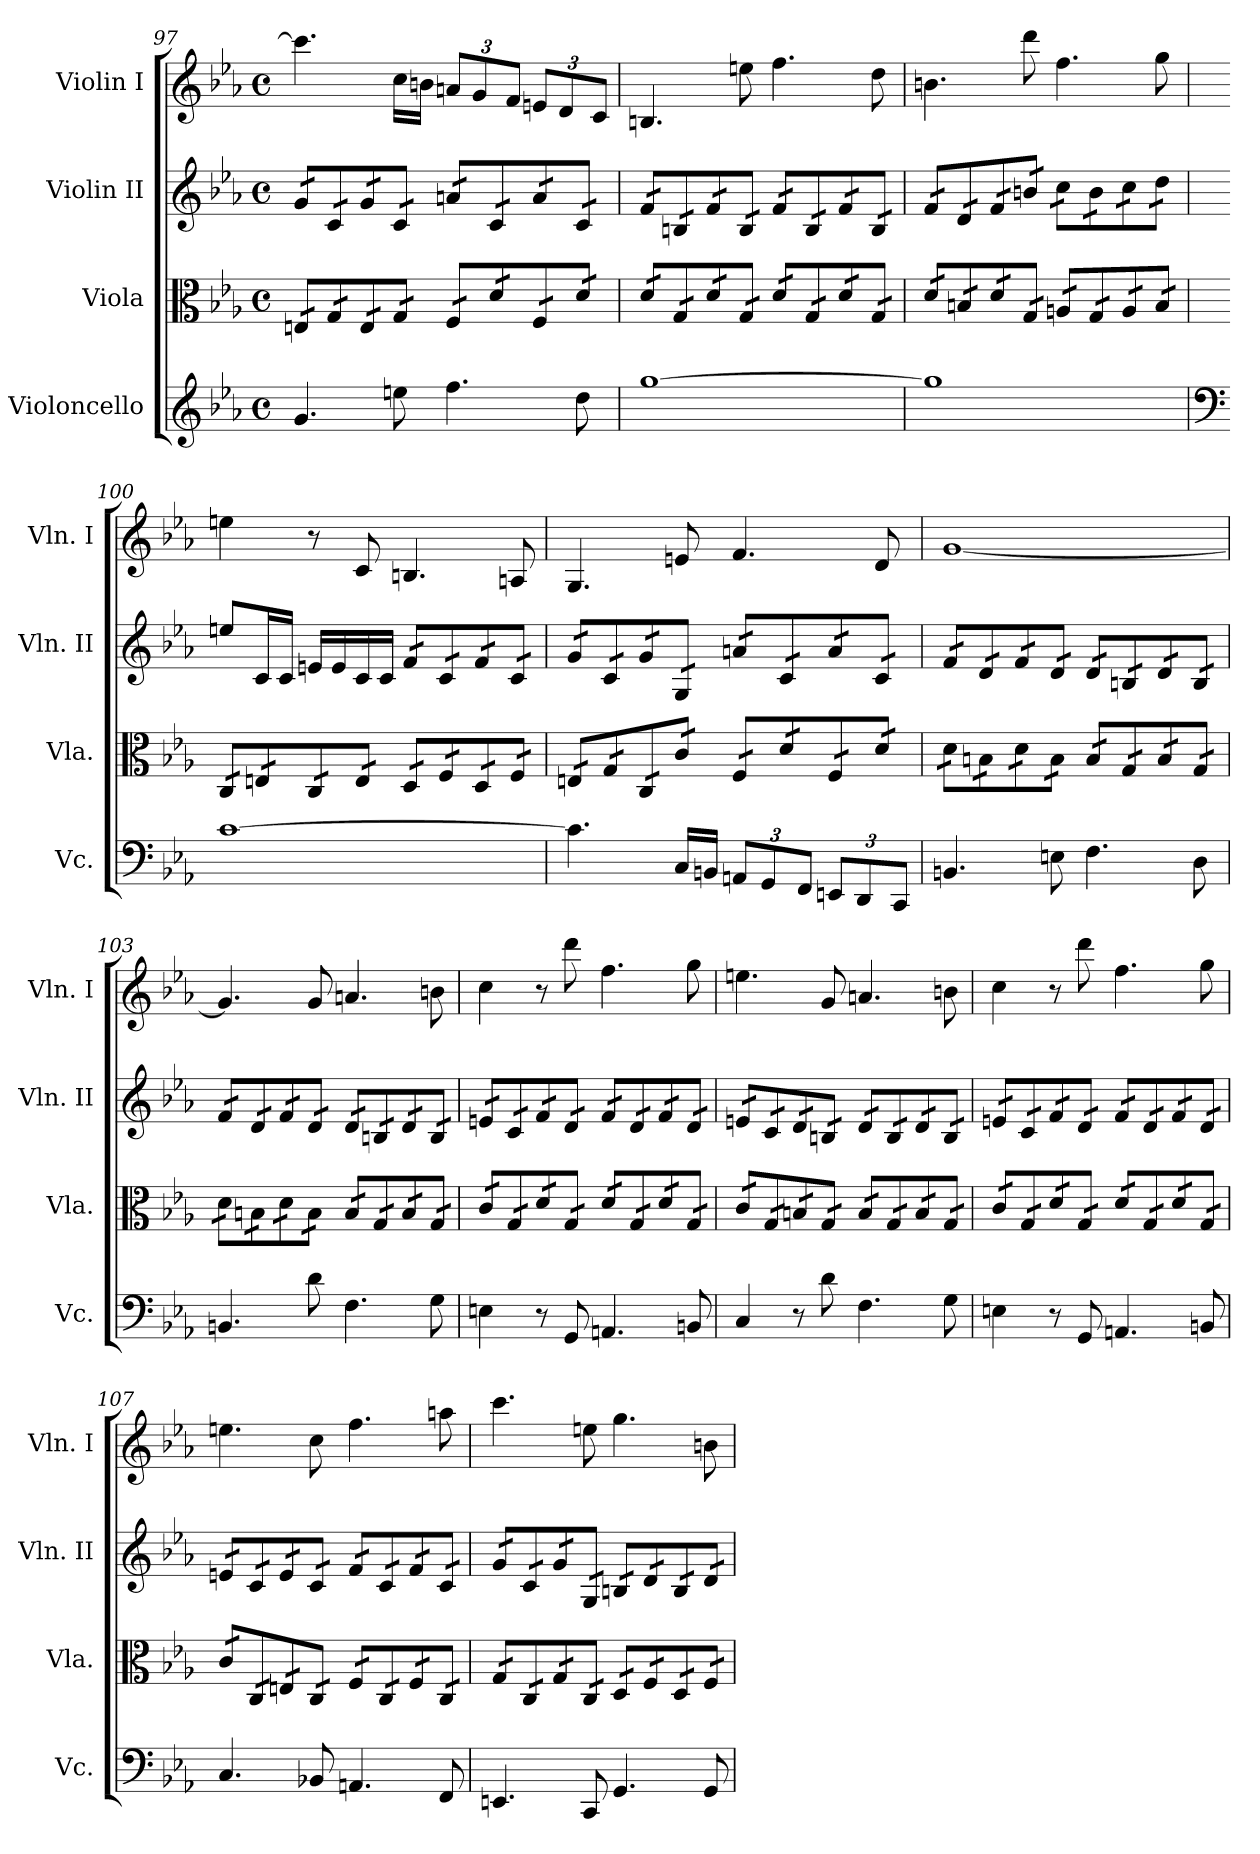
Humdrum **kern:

**kern	**kern	**kern	**kern
*part4	*part3	*part2	*part1
*staff4	*staff3	*staff2	*staff1
*I"Violoncello	*I"Viola	*I"Violin II	*I"Violin I
*I'Vc.	*I'Vla.	*I'Vln. II	*I'Vln. I
*clefG2	*clefC3	*clefG2	*clefG2
*k[b-e-a-]	*k[b-e-a-]	*k[b-e-a-]	*k[b-e-a-]
*E-:	*E-:	*E-:	*E-:
*M4/4	*M4/4	*M4/4	*M4/4
*met(c)	*met(c)	*met(c)	*met(c)
=97	=97	=97	=97
*	*tremolo	*	*
*	*	*tremolo	*
4.g/	16En/LL	16g/LL	4.ccc\]
.	16En/	16g/	.
.	16G/	16c/	.
.	16G/	16c/	.
.	16E/	16g/	.
.	16E/	16g/	.
8een\	16G/	16c/	16cc\LL
.	16G/JJ	16c/JJ	16bn\JJ
*	*	*	*Xbrackettup
4.ff\	16F/LL	16an/LL	12an/L
.	16F/	16an/	.
.	.	.	12g/
.	16d/	16c/	.
.	.	.	12f/J
.	16d/	16c/	.
.	16F/	16a/	12en/L
.	16F/	16a/	.
.	.	.	12d/
8dd\	16d/	16c/	.
.	.	.	12c/J
.	16d/JJ	16c/JJ	.
!!LO:LB:g=z
=98	=98	=98	=98
[1gg	16d/LL	16f/LL	4.Bn/
.	16d/	16f/	.
.	16G/	16Bn/	.
.	16G/	16Bn/	.
.	16d/	16f/	.
.	16d/	16f/	.
.	16G/	16B/	8een\
.	16G/JJ	16B/JJ	.
.	16d/LL	16f/LL	4.ff\
.	16d/	16f/	.
.	16G/	16B/	.
.	16G/	16B/	.
.	16d/	16f/	.
.	16d/	16f/	.
.	16G/	16B/	8dd\
.	16G/JJ	16B/JJ	.
=99	=99	=99	=99
1gg]	16d/LL	16f/LL	4.bn\
.	16d/	16f/	.
.	16Bn/	16d/	.
.	16Bn/	16d/	.
.	16d/	16f/	.
.	16d/	16f/	.
.	16G/	16bn/	8ddd\
.	16G/JJ	16bn/JJ	.
.	16An/LL	16cc\LL	4.ff\
.	16An/	16cc\	.
.	16G/	16b\	.
.	16G/	16b\	.
.	16A/	16cc\	.
.	16A/	16cc\	.
.	16B/	16dd\	8gg\
.	16B/JJ	16dd\JJ	.
*	*	*Xtremolo	*
=100	=100	=100	=100
*clefF4	*	*	*
[1c	16C/LL	8een/L	4een\
.	16C/	.	.
.	16En/	16c/L	.
.	16En/	16c/JJ	.
.	16C/	16en/LL	8r
.	16C/	16e/	.
.	16E/	16c/	8c/
.	16E/JJ	16c/JJ	.
*	*	*tremolo	*
.	16D/LL	16f/LL	4.Bn/
.	16D/	16f/	.
.	16F/	16c/	.
.	16F/	16c/	.
.	16D/	16f/	.
.	16D/	16f/	.
.	16F/	16c/	8An/
.	16F/JJ	16c/JJ	.
=101	=101	=101	=101
4.c\]	16En/LL	16g/LL	4.G/
.	16En/	16g/	.
.	16G/	16c/	.
.	16G/	16c/	.
.	16C/	16g/	.
.	16C/	16g/	.
16C/LL	16c/	16G/	8en/
16BBn/JJ	16c/JJ	16G/JJ	.
*Xbrackettup	*	*	*
12AAn/L	16F/LL	16an/LL	4.f/
.	16F/	16an/	.
12GG/	.	.	.
.	16d/	16c/	.
12FF/J	.	.	.
.	16d/	16c/	.
12EEn/L	16F/	16a/	.
.	16F/	16a/	.
12DD/	.	.	.
.	16d/	16c/	8d/
12CC/J	.	.	.
.	16d/JJ	16c/JJ	.
!!LO:LB:g=z
=102	=102	=102	=102
4.BBn/	16d\LL	16f/LL	[1g
.	16d\	16f/	.
.	16Bn\	16d/	.
.	16Bn\	16d/	.
.	16d\	16f/	.
.	16d\	16f/	.
8En\	16B\	16d/	.
.	16B\JJ	16d/JJ	.
4.F\	16B/LL	16d/LL	.
.	16B/	16d/	.
.	16G/	16Bn/	.
.	16G/	16Bn/	.
.	16B/	16d/	.
.	16B/	16d/	.
8D\	16G/	16B/	.
.	16G/JJ	16B/JJ	.
=103	=103	=103	=103
4.BBn/	16d\LL	16f/LL	4.g/]
.	16d\	16f/	.
.	16Bn\	16d/	.
.	16Bn\	16d/	.
.	16d\	16f/	.
.	16d\	16f/	.
8d\	16B\	16d/	8g/
.	16B\JJ	16d/JJ	.
4.F\	16B/LL	16d/LL	4.an/
.	16B/	16d/	.
.	16G/	16Bn/	.
.	16G/	16Bn/	.
.	16B/	16d/	.
.	16B/	16d/	.
8G\	16G/	16B/	8bn\
.	16G/JJ	16B/JJ	.
=104	=104	=104	=104
4En\	16c/LL	16en/LL	4cc\
.	16c/	16en/	.
.	16G/	16c/	.
.	16G/	16c/	.
8r	16d/	16f/	8r
.	16d/	16f/	.
8GG/	16G/	16d/	8ddd\
.	16G/JJ	16d/JJ	.
4.AAn/	16d/LL	16f/LL	4.ff\
.	16d/	16f/	.
.	16G/	16d/	.
.	16G/	16d/	.
.	16d/	16f/	.
.	16d/	16f/	.
8BBn/	16G/	16d/	8gg\
.	16G/JJ	16d/JJ	.
=105	=105	=105	=105
4C/	16c/LL	16en/LL	4.een\
.	16c/	16en/	.
.	16G/	16c/	.
.	16G/	16c/	.
8r	16Bn/	16d/	.
.	16Bn/	16d/	.
8d\	16G/	16Bn/	8g/
.	16G/JJ	16Bn/JJ	.
4.F\	16B/LL	16d/LL	4.an/
.	16B/	16d/	.
.	16G/	16B/	.
.	16G/	16B/	.
.	16B/	16d/	.
.	16B/	16d/	.
8G\	16G/	16B/	8bn\
.	16G/JJ	16B/JJ	.
!!LO:LB:g=z
=106	=106	=106	=106
4En\	16c/LL	16en/LL	4cc\
.	16c/	16en/	.
.	16G/	16c/	.
.	16G/	16c/	.
8r	16d/	16f/	8r
.	16d/	16f/	.
8GG/	16G/	16d/	8ddd\
.	16G/JJ	16d/JJ	.
4.AAn/	16d/LL	16f/LL	4.ff\
.	16d/	16f/	.
.	16G/	16d/	.
.	16G/	16d/	.
.	16d/	16f/	.
.	16d/	16f/	.
8BBn/	16G/	16d/	8gg\
.	16G/JJ	16d/JJ	.
=107	=107	=107	=107
4.C/	16c/LL	16en/LL	4.een\
.	16c/	16en/	.
.	16C/	16c/	.
.	16C/	16c/	.
.	16En/	16e/	.
.	16En/	16e/	.
8BB-X/	16C/	16c/	8cc\
.	16C/JJ	16c/JJ	.
4.AAn/	16F/LL	16f/LL	4.ff\
.	16F/	16f/	.
.	16C/	16c/	.
.	16C/	16c/	.
.	16F/	16f/	.
.	16F/	16f/	.
8FF/	16C/	16c/	8aan\
.	16C/JJ	16c/JJ	.
=108	=108	=108	=108
4.EEn/	16G/LL	16g/LL	4.ccc\
.	16G/	16g/	.
.	16C/	16c/	.
.	16C/	16c/	.
.	16G/	16g/	.
.	16G/	16g/	.
8CC/	16C/	16G/	8een\
.	16C/JJ	16G/JJ	.
4.GG/	16D/LL	16Bn/LL	4.gg\
.	16D/	16Bn/	.
.	16F/	16d/	.
.	16F/	16d/	.
.	16D/	16B/	.
.	16D/	16B/	.
8GG/	16F/	16d/	8bn\
.	16F/JJ	16d/JJ	.
*	*	*Xtremolo	*
*	*Xtremolo	*	*
=	=	=	=
*-	*-	*-	*-
